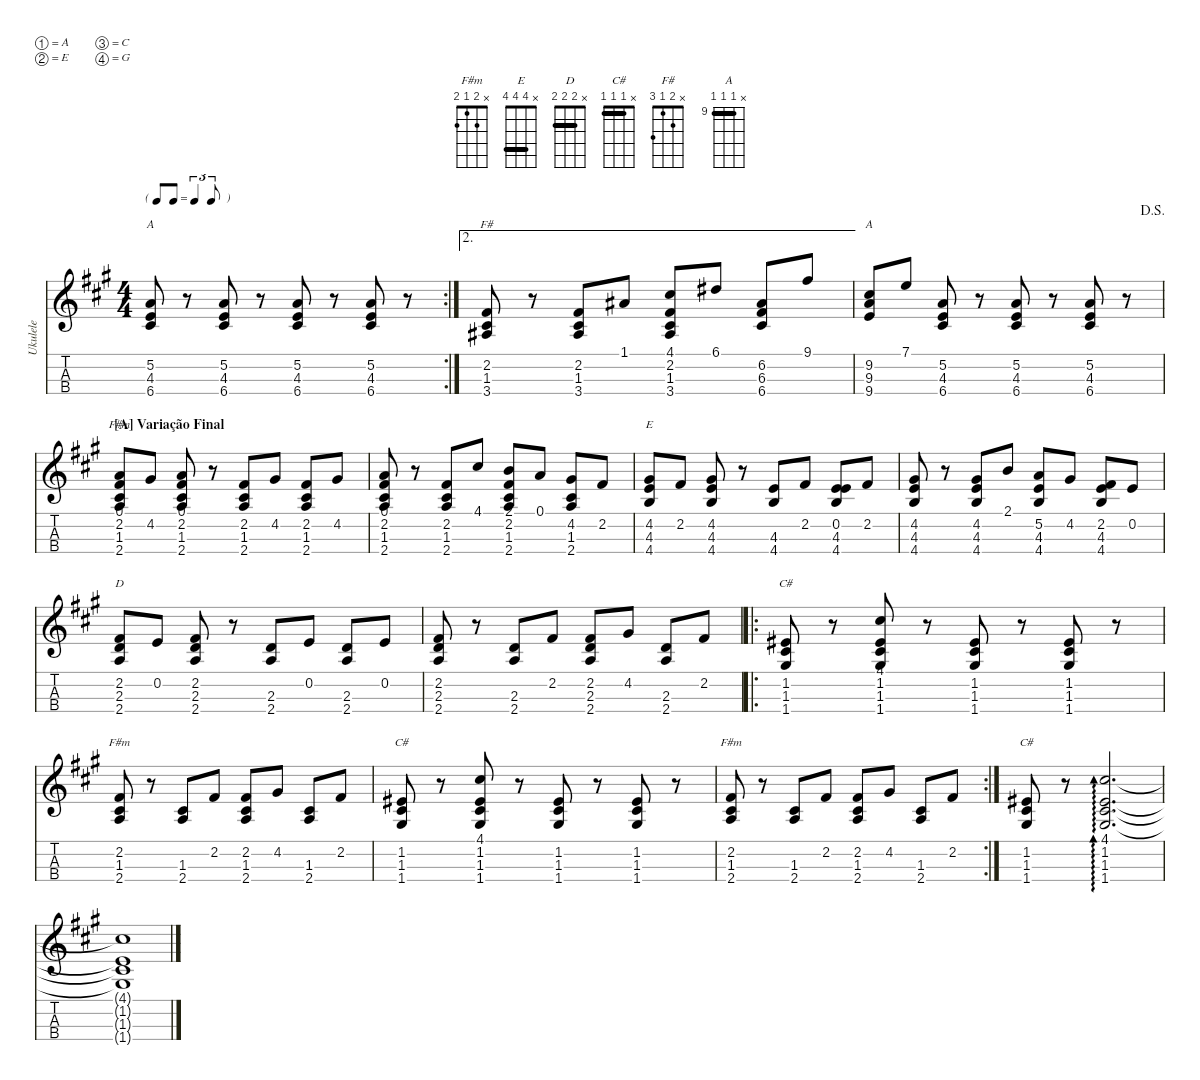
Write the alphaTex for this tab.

\defaultSystemsLayout 4
\hideDynamics
\bracketExtendMode nobrackets
\otherSystemsTrackNameOrientation horizontal
\defaultBarNumberDisplay Hide
\track ("Ukulele" "Ukulele") {instrument acousticguitarnylon}
\staff {score tabs}
\tuning (A4 E4 C4 G3)
\displaytranspose 0
\chord ("F#m" 0 2 1 2)
\chord ("E" x 4 4 4) {barre (4 4)}
\chord ("D" x 2 2 2) {barre (2 2)}
\chord ("C#" x 1 1 1) {barre (1 1)}
\chord ("F#" x 2 1 3)
\chord ("A" x 5 4 6) {firstfret 4}
\chord ("A" x 9 9 9) {firstfret 9 barre (9 9)}
\chord ("F#m" x 2 1 2)
\rc 2
\ts (4 4)
\tf triplet8th
\tempo (120 hide)
\clef g2
\ks a
(6.4{acc #} 4.3{acc forcenatural} 5.2{acc forcenatural}).8{ch "A" dy mf beam Up} r.8{beam Up} (6.4{acc #} 4.3{acc forcenatural} 5.2{acc forcenatural}).8{beam Up} r.8{beam Up} (6.4{acc #} 4.3{acc forcenatural} 5.2{acc forcenatural}).8{beam Up} r.8{beam Up} (6.4{acc #} 4.3{acc forcenatural} 5.2{acc forcenatural}).8{beam Up} r.8{beam Up} |
\ae 2
(3.4{acc #} 1.3{acc #} 2.2{acc #}).8{ch "F#" beam Up} r.8{beam Up} (3.4{acc #} 1.3{acc #} 2.2{acc #}).8{beam Up} 1.1{acc #}.8{beam Up} (3.4{acc #} 1.3{acc #} 2.2{acc #} 4.1{acc #}).8{beam Up} 6.1{acc #}.8{beam Up} (6.3{acc #} 6.4{acc #} 6.2{acc #}).8{beam Up} 9.1{acc #}.8{beam Up} |
\jump dalsegno
(9.4{acc forcenatural} 9.3{acc forcenatural} 9.2{acc #}).8{ch "A" beam Up} 7.1{acc forcenatural}.8{beam Up} (6.4{acc #} 4.3{acc forcenatural} 5.2{acc forcenatural}).8{beam Up} r.8{beam Up} (6.4{acc #} 4.3{acc forcenatural} 5.2{acc forcenatural}).8{beam Up} r.8{beam Up} (6.4{acc #} 4.3{acc forcenatural} 5.2{acc forcenatural}).8{beam Up} r.8{beam Up} |
\section ("A" "Variação Final")
(2.4{acc forcenatural} 1.3{acc #} 2.2{acc #} 0.1{acc forcenatural}).8{ch "F#m" beam Up} 4.2{acc #}.8{beam Up} (2.4{acc forcenatural} 1.3{acc #} 2.2{acc #} 0.1{acc forcenatural}).8{beam Up} r.8{beam Up} (2.4{acc forcenatural} 1.3{acc #} 2.2{acc #}).8{beam Up} 4.2{acc #}.8{beam Up} (2.4{acc forcenatural} 1.3{acc #} 2.2{acc #}).8{beam Up} 4.2{acc #}.8{beam Up} |
(2.4{acc forcenatural} 1.3{acc #} 2.2{acc #} 0.1{acc forcenatural}).8{beam Up} r.8{beam Up} (2.4{acc forcenatural} 1.3{acc #} 2.2{acc #}).8{beam Up} 4.1{acc #}.8{beam Up} (2.4{acc forcenatural} 1.3{acc #} 2.2{acc #} 2.1{acc forcenatural}).8{beam Up} 0.1{acc forcenatural}.8{beam Up} (4.2{acc #} 1.3{acc #} 2.4{acc forcenatural}).8{beam Up} 2.2{acc #}.8{beam Up} |
(4.4{acc forcenatural} 4.3{acc forcenatural} 4.2{acc #}).8{ch "E" beam Up} 2.2{acc #}.8{beam Up} (4.2{acc #} 4.3{acc forcenatural} 4.4{acc forcenatural}).8{beam Up} r.8{beam Up} (4.4{acc forcenatural} 4.3{acc forcenatural}).8{beam Up} 2.2{acc #}.8{beam Up} (0.2{acc forcenatural} 4.3{acc forcenatural} 4.4{acc forcenatural}).8{beam Up} 2.2{acc #}.8{beam Up} |
(4.2{acc #} 4.3{acc forcenatural} 4.4{acc forcenatural}).8{beam Up} r.8{beam Up} (4.4{acc forcenatural} 4.3{acc forcenatural} 4.2{acc #}).8{beam Up} 2.1{acc forcenatural}.8{beam Up} (5.2{acc forcenatural} 4.3{acc forcenatural} 4.4{acc forcenatural}).8{beam Up} 4.2{acc #}.8{beam Up} (2.2{acc #} 4.3{acc forcenatural} 4.4{acc forcenatural}).8{beam Up} 0.2{acc forcenatural}.8{beam Up} |
(2.4{acc forcenatural} 2.3{acc forcenatural} 2.2{acc #}).8{ch "D" beam Up} 0.2{acc forcenatural}.8{beam Up} (2.2{acc #} 2.3{acc forcenatural} 2.4{acc forcenatural}).8{beam Up} r.8{beam Up} (2.4{acc forcenatural} 2.3{acc forcenatural}).8{beam Up} 0.2{acc forcenatural}.8{beam Up} (2.3{acc forcenatural} 2.4{acc forcenatural}).8{beam Up} 0.2{acc forcenatural}.8{beam Up} |
(2.4{acc forcenatural} 2.3{acc forcenatural} 2.2{acc #}).8{beam Up} r.8{beam Up} (2.3{acc forcenatural} 2.4{acc forcenatural}).8{beam Up} 2.2{acc #}.8{beam Up} (2.2{acc #} 2.3{acc forcenatural} 2.4{acc forcenatural}).8{beam Up} 4.2{acc #}.8{beam Up} (2.3{acc forcenatural} 2.4{acc forcenatural}).8{beam Up} 2.2{acc #}.8{beam Up} |
\ro
(1.2{acc #} 1.3{acc #} 1.4{acc #}).8{ch "C#" beam Up} r.8{beam Up} (4.1{acc #} 1.2{acc #} 1.3{acc #} 1.4{acc #}).8{beam Up} r.8{beam Up} (1.2{acc #} 1.3{acc #} 1.4{acc #}).8{beam Up} r.8{beam Up} (1.2{acc #} 1.3{acc #} 1.4{acc #}).8{beam Up} r.8{beam Up} |
(2.4{acc forcenatural} 1.3{acc #} 2.2{acc #}).8{ch "F#m" beam Up} r.8{beam Up} (1.3{acc #} 2.4{acc forcenatural}).8{beam Up} 2.2{acc #}.8{beam Up} (2.2{acc #} 1.3{acc #} 2.4{acc forcenatural}).8{beam Up} 4.2{acc #}.8{beam Up} (1.3{acc #} 2.4{acc forcenatural}).8{beam Up} 2.2{acc #}.8{beam Up} |
(1.2{acc #} 1.3{acc #} 1.4{acc #}).8{ch "C#" beam Up} r.8{beam Up} (4.1{acc #} 1.2{acc #} 1.3{acc #} 1.4{acc #}).8{beam Up} r.8{beam Up} (1.2{acc #} 1.3{acc #} 1.4{acc #}).8{beam Up} r.8{beam Up} (1.2{acc #} 1.3{acc #} 1.4{acc #}).8{beam Up} r.8{beam Up} |
\rc 2
(2.4{acc forcenatural} 1.3{acc #} 2.2{acc #}).8{ch "F#m" beam Up} r.8{beam Up} (1.3{acc #} 2.4{acc forcenatural}).8{beam Up} 2.2{acc #}.8{beam Up} (2.2{acc #} 1.3{acc #} 2.4{acc forcenatural}).8{beam Up} 4.2{acc #}.8{beam Up} (1.3{acc #} 2.4{acc forcenatural}).8{beam Up} 2.2{acc #}.8{beam Up} |
(1.2{acc #} 1.3{acc #} 1.4{acc #}).8{ch "C#" beam Up} r.8{beam Up} (4.1{acc #} 1.2{acc #} 1.3{acc #} 1.4{acc #}).2{d ad 0 beam Up} |
(4.1{t acc #} 1.2{t acc #} 1.3{t acc #} 1.4{t acc #}).1{beam Up}
